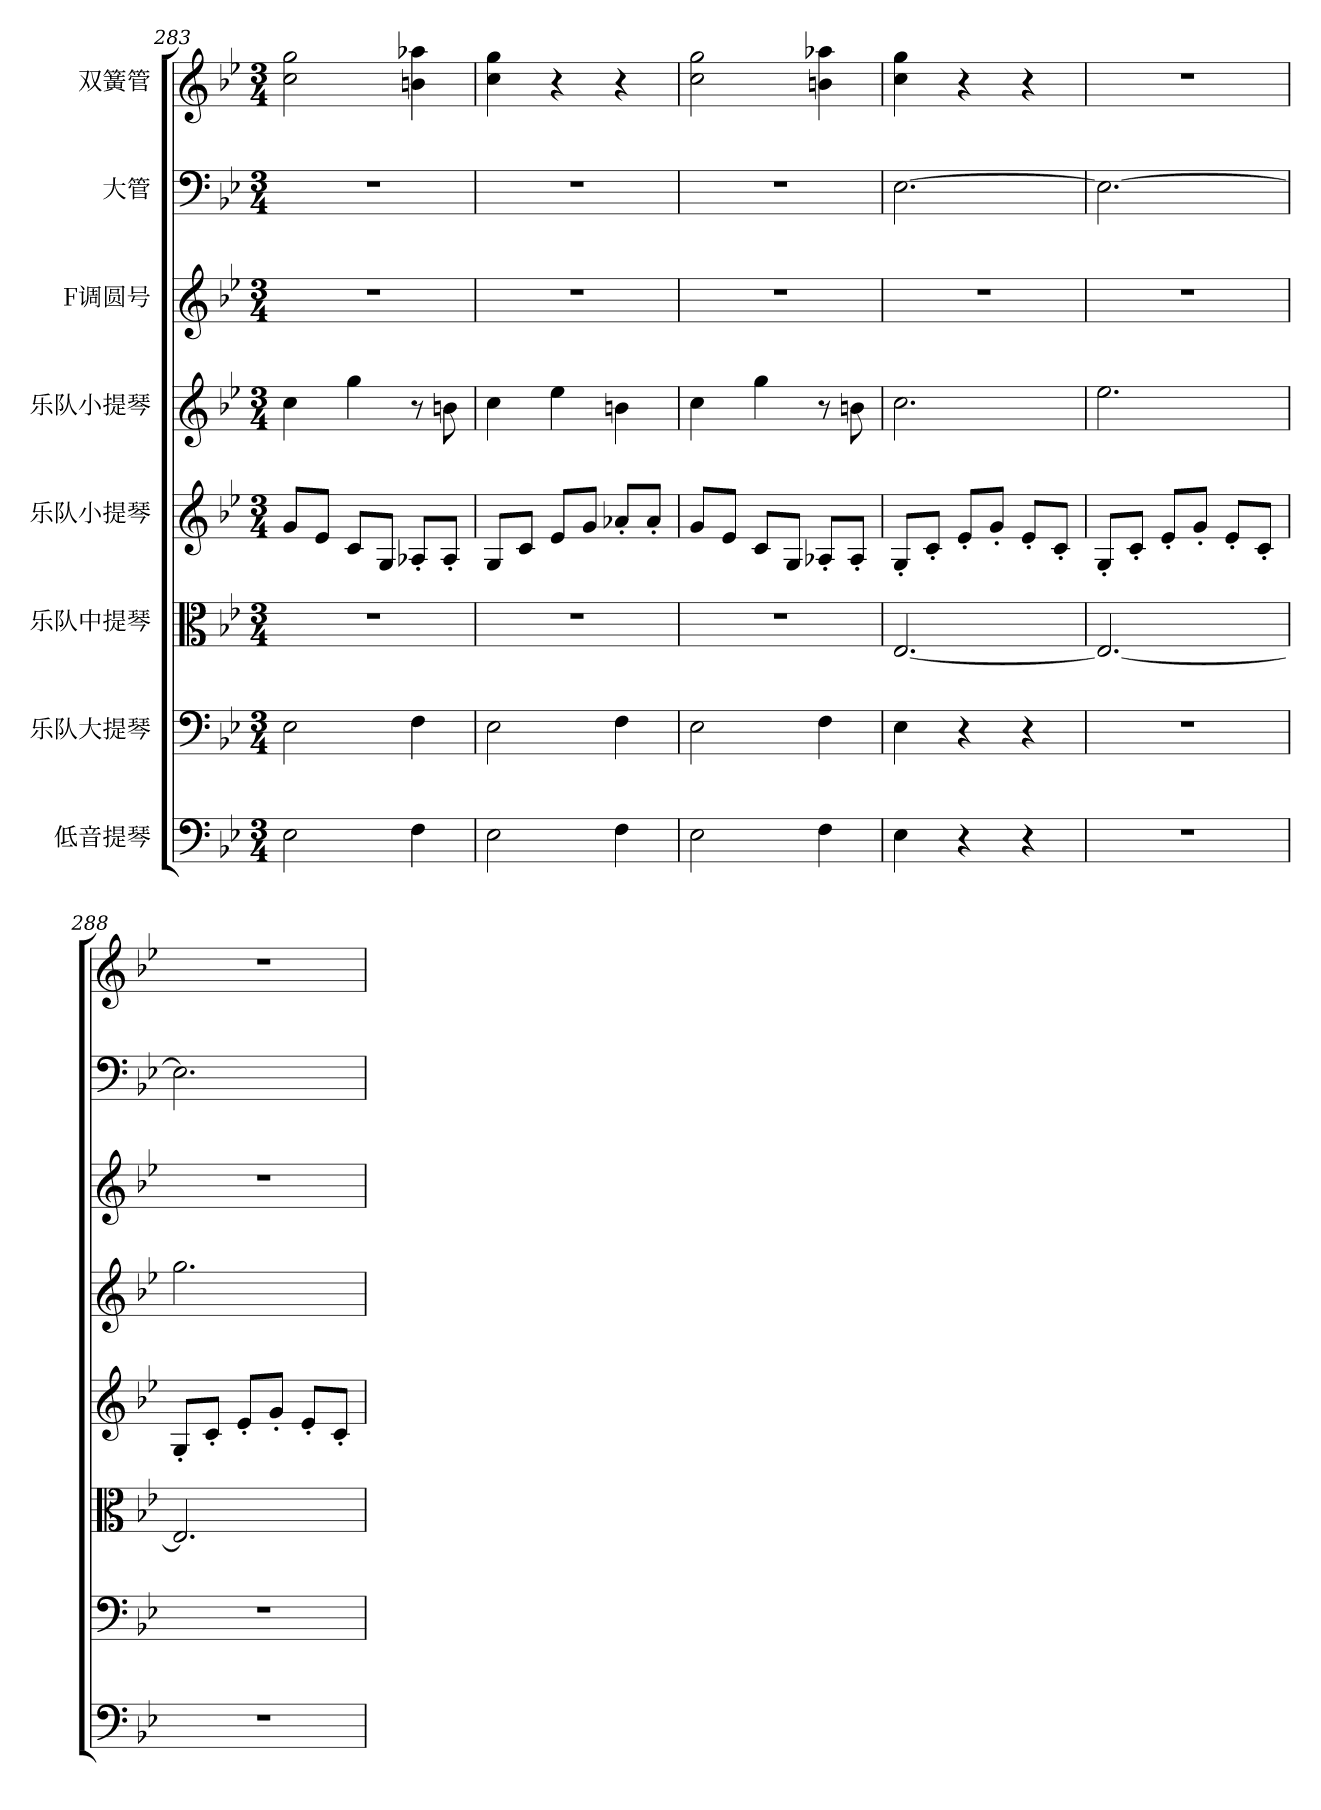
**kern	**kern	**kern	**kern	**kern	**kern	**kern	**kern
*part8	*part7	*part6	*part5	*part4	*part3	*part2	*part1
*staff8	*staff7	*staff6	*staff5	*staff4	*staff3	*staff2	*staff1
*I"低音提琴	*I"乐队大提琴	*I"乐队中提琴	*I"乐队小提琴	*I"乐队小提琴	*I"F调圆号	*I"大管	*I"双簧管
*clefF4	*clefF4	*clefC3	*clefG2	*clefG2	*clefG2	*clefF4	*clefG2
*ITrd7c12	*	*	*	*	*ITrd4c7	*	*
*k[b-e-]	*k[b-e-]	*k[b-e-]	*k[b-e-]	*k[b-e-]	*k[b-e-a-]	*k[b-e-]	*k[b-e-]
*M3/4	*M3/4	*M3/4	*M3/4	*M3/4	*M3/4	*M3/4	*M3/4
=283	=283	=283	=283	=283	=283	=283	=283
2EE-\	2E-\	2.r	8g/L	4cc\	2.r	2.r	2cc\ 2gg\
.	.	.	8e-/J	.	.	.	.
.	.	.	8c/L	4gg\	.	.	.
.	.	.	8G/J	.	.	.	.
4FF\	4F\	.	8A-X'/L	8r	.	.	4bn\ 4aa-X\
.	.	.	8A-'/J	8bn\	.	.	.
=284	=284	=284	=284	=284	=284	=284	=284
2EE-\	2E-\	2.r	8G/L	4cc\	2.r	2.r	4cc\ 4gg\
.	.	.	8c/J	.	.	.	.
.	.	.	8e-/L	4ee-\	.	.	4r
.	.	.	8g/J	.	.	.	.
4FF\	4F\	.	8a-X'/L	4bn\	.	.	4r
.	.	.	8a-'/J	.	.	.	.
!!LO:PB:g=z
=285	=285	=285	=285	=285	=285	=285	=285
2EE-\	2E-\	2.r	8g/L	4cc\	2.r	2.r	2cc\ 2gg\
.	.	.	8e-/J	.	.	.	.
.	.	.	8c/L	4gg\	.	.	.
.	.	.	8G/J	.	.	.	.
4FF\	4F\	.	8A-X'/L	8r	.	.	4bn\ 4aa-X\
.	.	.	8A-'/J	8bn\	.	.	.
=286	=286	=286	=286	=286	=286	=286	=286
4EE-\	4E-\	[2.E-/	8G'/L	2.cc\	2.r	[2.E-\	4cc\ 4gg\
.	.	.	8c'/J	.	.	.	.
4r	4r	.	8e-'/L	.	.	.	4r
.	.	.	8g'/J	.	.	.	.
4r	4r	.	8e-'/L	.	.	.	4r
.	.	.	8c'/J	.	.	.	.
=287	=287	=287	=287	=287	=287	=287	=287
2.r	2.r	2.E-/_	8G'/L	2.ee-\	2.r	2.E-\_	2.r
.	.	.	8c'/J	.	.	.	.
.	.	.	8e-'/L	.	.	.	.
.	.	.	8g'/J	.	.	.	.
.	.	.	8e-'/L	.	.	.	.
.	.	.	8c'/J	.	.	.	.
=288	=288	=288	=288	=288	=288	=288	=288
2.r	2.r	2.E-/]	8G'/L	2.gg\	2.r	2.E-\]	2.r
.	.	.	8c'/J	.	.	.	.
.	.	.	8e-'/L	.	.	.	.
.	.	.	8g'/J	.	.	.	.
.	.	.	8e-'/L	.	.	.	.
.	.	.	8c'/J	.	.	.	.
=	=	=	=	=	=	=	=
*-	*-	*-	*-	*-	*-	*-	*-
